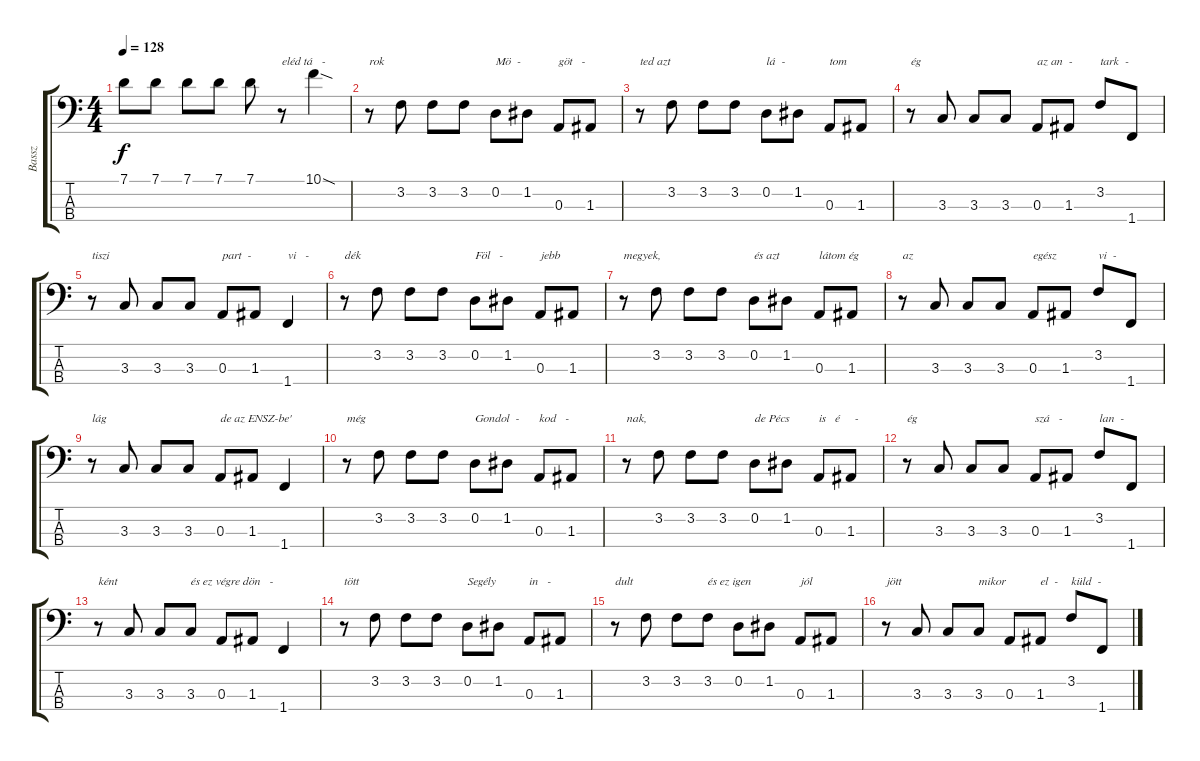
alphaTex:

\track ("Bassz" "Bassz") {instrument electricbassfinger}
\staff {score tabs}
\tuning (G2 D2 A1 E1) {hide}
\ts (4 4)
\tempo 128
\clef f4
\ks c
7.1.8{dy f} 7.1.8 7.1.8 7.1.8 7.1.8 r.8{txt "eléd tá   -"} 10.1{sod}.4 |
r.8{txt "rok"} 3.2.8 3.2.8 3.2.8 0.2.8{txt "Mö  -"} 1.2.8 0.3.8{txt "göt   -"} 1.3.8 |
r.8{txt "ted azt"} 3.2.8 3.2.8 3.2.8 0.2.8{txt "lá  -"} 1.2.8 0.3.8{txt "tom"} 1.3.8 |
r.8{txt "ég"} 3.3.8 3.3.8 3.3.8 0.3.8{txt "az an  -"} 1.3.8 3.2.8{txt "tark  -"} 1.4.8 |
r.8{txt "tiszi"} 3.3.8 3.3.8 3.3.8 0.3.8{txt "part  -"} 1.3.8 1.4.4{txt "vi   -"} |
r.8{txt "dék"} 3.2.8 3.2.8 3.2.8 0.2.8{txt "Föl   -"} 1.2.8 0.3.8{txt "jebb"} 1.3.8 |
r.8{txt "megyek,"} 3.2.8 3.2.8 3.2.8 0.2.8{txt "és azt"} 1.2.8 0.3.8{txt "látom ég"} 1.3.8 |
r.8{txt "az"} 3.3.8 3.3.8 3.3.8 0.3.8{txt "egész"} 1.3.8 3.2.8{txt "vi  -"} 1.4.8 |
r.8{txt "lág"} 3.3.8 3.3.8 3.3.8 0.3.8{txt "de az ENSZ-be'"} 1.3.8 1.4.4 |
r.8{txt "még"} 3.2.8 3.2.8 3.2.8 0.2.8{txt "Gondol  -"} 1.2.8 0.3.8{txt "kod   -"} 1.3.8 |
r.8{txt "nak,"} 3.2.8 3.2.8 3.2.8 0.2.8{txt "de Pécs"} 1.2.8 0.3.8{txt "is   é     -"} 1.3.8 |
r.8{txt "ég"} 3.3.8 3.3.8 3.3.8 0.3.8{txt "szá   -"} 1.3.8 3.2.8{txt "lan  -"} 1.4.8 |
r.8{txt "ként"} 3.3.8 3.3.8 3.3.8{txt "és ez végre dön   -"} 0.3.8 1.3.8 1.4.4 |
r.8{txt "tött"} 3.2.8 3.2.8 3.2.8 0.2.8{txt "Segély"} 1.2.8 0.3.8{txt "in   -"} 1.3.8 |
r.8{txt "dult"} 3.2.8 3.2.8 3.2.8{txt "és ez igen"} 0.2.8 1.2.8 0.3.8{txt "jól"} 1.3.8 |
r.8{txt "jött"} 3.3.8 3.3.8 3.3.8{txt "mikor"} 0.3.8 1.3.8{txt "el  -"} 3.2.8{txt "küld  -"} 1.4.8
